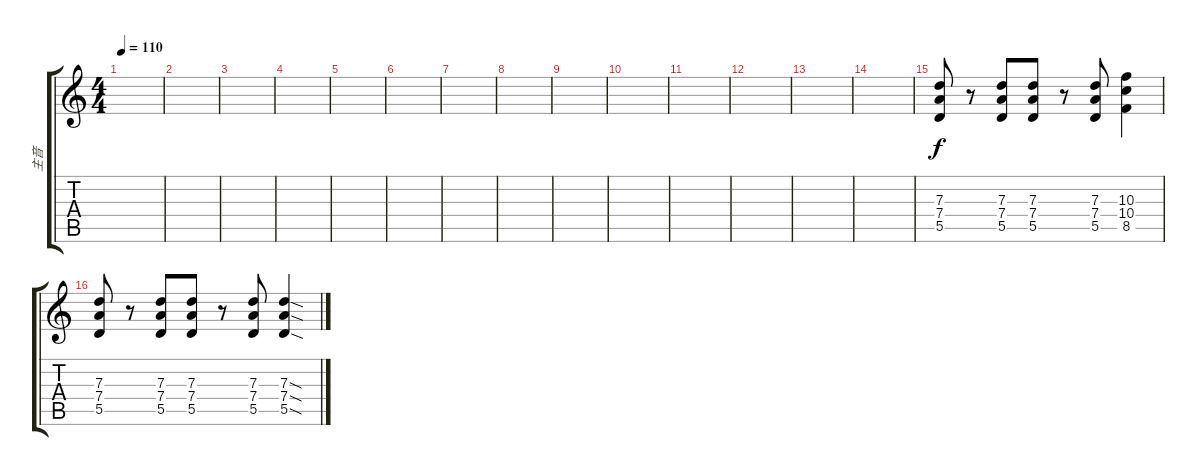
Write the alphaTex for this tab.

\track ("主音" "主音") {instrument overdrivenguitar}
\staff {score tabs}
\tuning (E4 B3 G3 D3 A2 E2) {hide}
\ts (4 4)
\tempo 110
\clef g2
\ks c
|
|
|
|
|
|
|
|
|
|
|
|
|
|
(7.3 7.4 5.5).8 r.8 (7.3 7.4 5.5).8 (7.3 7.4 5.5).8 r.8 (7.3 7.4 5.5).8 (10.3 10.4 8.5).4 |
(7.3 7.4 5.5).8 r.8 (7.3 7.4 5.5).8 (7.3 7.4 5.5).8 r.8 (7.3 7.4 5.5).8 (7.3{sod} 7.4{sod} 5.5{sod}).4
